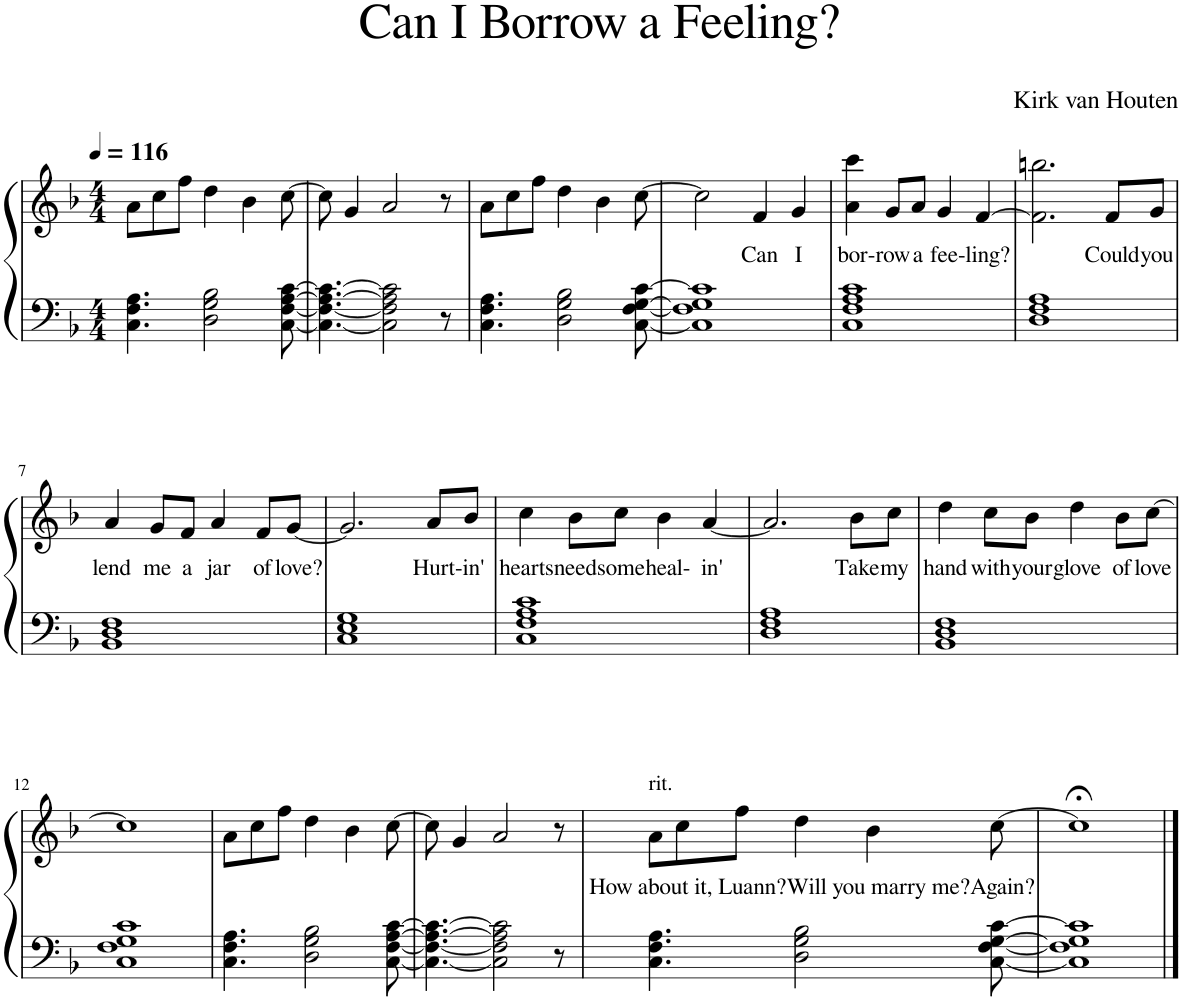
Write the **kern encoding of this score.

**kern	**kern	**text
*part1	*part1	*part1
*staff2	*staff1	*staff1
*I"Piano	*	*
*I'Pno.	*	*
*clefF4	*clefG2	*
*k[b-]	*k[b-]	*
*M4/4	*M4/4	*
*MM116	*MM116	*
=1	=1	=1
4.C\ 4.F\ 4.A\	8a\L	.
.	8cc\	.
.	8ff\J	.
2D\ 2G\ 2B-\	4dd\	.
.	4b-\	.
[8C\ [8F\ [8A\ [8c\	[8cc\	.
=2	=2	=2
4.C\_ 4.F\_ 4.A\_ 4.c\_	8cc\]	.
.	4g/	.
2C\] 2F\] 2A\] 2c\]	2a/	.
8r	8r	.
=3	=3	=3
4.C\ 4.F\ 4.A\	8a\L	.
.	8cc\	.
.	8ff\J	.
2D\ 2G\ 2B-\	4dd\	.
.	4b-\	.
[8C\ [8F\ [8G\ [8c\	[8cc\	.
=4	=4	=4
1C] 1F] 1G] 1c]	2cc\]	.
!	!	!LO:LY:b
.	4f/	Can
!	!	!LO:LY:b
.	4g/	I
=5	=5	=5
!	!	!LO:LY:b
1C 1F 1A 1c	4a\ 4ccc\	bor-
!	!	!LO:LY:b
.	8g/L	row
!	!	!LO:LY:b
.	8a/J	a
!	!	!LO:LY:b
.	4g/	fee-
!	!	!LO:LY:b
.	[4f/	ling?
=6	=6	=6
1D 1F 1A	2.f\] 2.bbn\	.
!	!	!LO:LY:b
.	8f/L	Could
!	!	!LO:LY:b
.	8g/J	you
!!LO:LB:g=z
=7	=7	=7
!	!	!LO:LY:b
1BB- 1D 1F	4a/	lend
!	!	!LO:LY:b
.	8g/L	me
!	!	!LO:LY:b
.	8f/J	a
!	!	!LO:LY:b
.	4a/	jar
!	!	!LO:LY:b
.	8f/L	of
!	!	!LO:LY:b
.	[8g/J	love?
=8	=8	=8
1C 1E 1G	2.g/]	.
!	!	!LO:LY:b
.	8a/L	Hurt-
!	!	!LO:LY:b
.	8b-/J	in'
=9	=9	=9
!	!	!LO:LY:b
1C 1F 1A 1c	4cc\	hearts
!	!	!LO:LY:b
.	8b-\L	need
!	!	!LO:LY:b
.	8cc\J	some
!	!	!LO:LY:b
.	4b-\	heal-
!	!	!LO:LY:b
.	[4a/	in'
=10	=10	=10
1D 1F 1A	2.a/]	.
!	!	!LO:LY:b
.	8b-\L	Take
!	!	!LO:LY:b
.	8cc\J	my
=11	=11	=11
!	!	!LO:LY:b
1BB- 1D 1F	4dd\	hand
!	!	!LO:LY:b
.	8cc\L	with
!	!	!LO:LY:b
.	8b-\J	your
!	!	!LO:LY:b
.	4dd\	glove
!	!	!LO:LY:b
.	8b-\L	of
!	!	!LO:LY:b
.	[8cc\J	love
!!LO:LB:g=z
=12	=12	=12
1C 1F 1G 1c	1cc]	.
=13	=13	=13
4.C\ 4.F\ 4.A\	8a\L	.
.	8cc\	.
.	8ff\J	.
2D\ 2G\ 2B-\	4dd\	.
.	4b-\	.
[8C\ [8F\ [8A\ [8c\	[8cc\	.
=14	=14	=14
4.C\_ 4.F\_ 4.A\_ 4.c\_	8cc\]	.
.	4g/	.
2C\] 2F\] 2A\] 2c\]	2a/	.
8r	8r	.
=15	=15	=15
!	!LO:TX:a:t=rit.	!
4.C\ 4.F\ 4.A\	8a\L	.
!	!	!LO:LY:b
.	8cc\	How about it, Luann?
.	8ff\J	.
2D\ 2G\ 2B-\	4dd\	.
!	!	!LO:LY:b
.	4b-\	Will you marry me?
!	!	!LO:LY:b
[8C\ [8F\ [8G\ [8c\	[8cc\	Again?
=16	=16	=16
1C] 1F] 1G] 1c]	1cc;<]	.
==	==	==
*-	*-	*-
